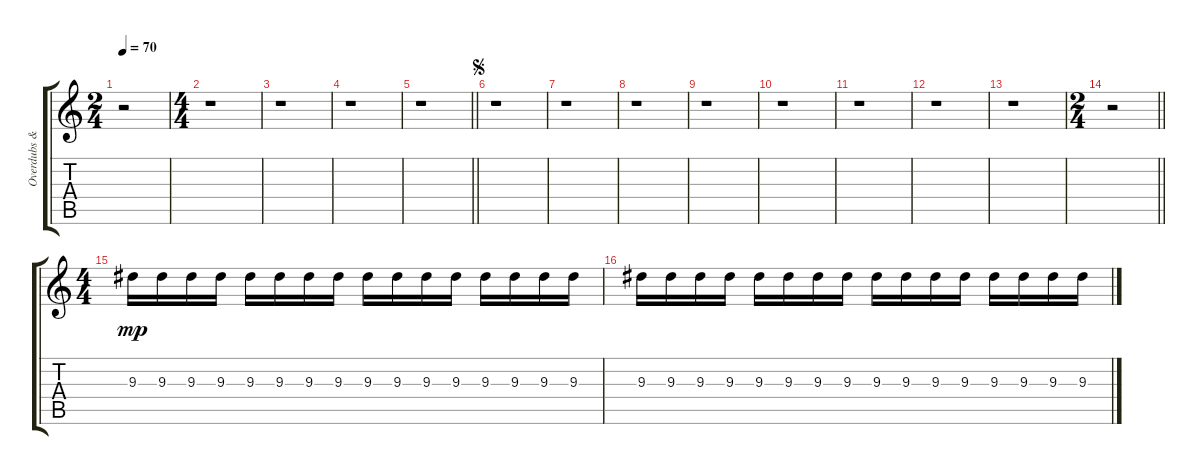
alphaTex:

\track ("Overdubs & Lead" "Overdubs &") {instrument distortionguitar}
\staff {score tabs}
\tuning (Eb4 Bb3 Gb3 Db3 Ab2 Db2) {hide}
\ts (2 4)
\tempo 70
\clef g2
\ks c
r.2{dy mp instrument distortionguitar} |
\ts (4 4)
r.1 |
r.1 |
r.1 |
\barLineRight lightlight
r.1 |
\jump segno
r.1 |
r.1 |
r.1 |
r.1 |
r.1 |
r.1 |
r.1 |
r.1 |
\ts (2 4)
\barLineRight lightlight
r.2 |
\ts (4 4)
9.3.16 9.3.16 9.3.16 9.3.16 9.3.16 9.3.16 9.3.16 9.3.16 9.3.16 9.3.16 9.3.16 9.3.16 9.3.16 9.3.16 9.3.16 9.3.16 |
9.3.16 9.3.16 9.3.16 9.3.16 9.3.16 9.3.16 9.3.16 9.3.16 9.3.16 9.3.16 9.3.16 9.3.16 9.3.16 9.3.16 9.3.16 9.3.16
